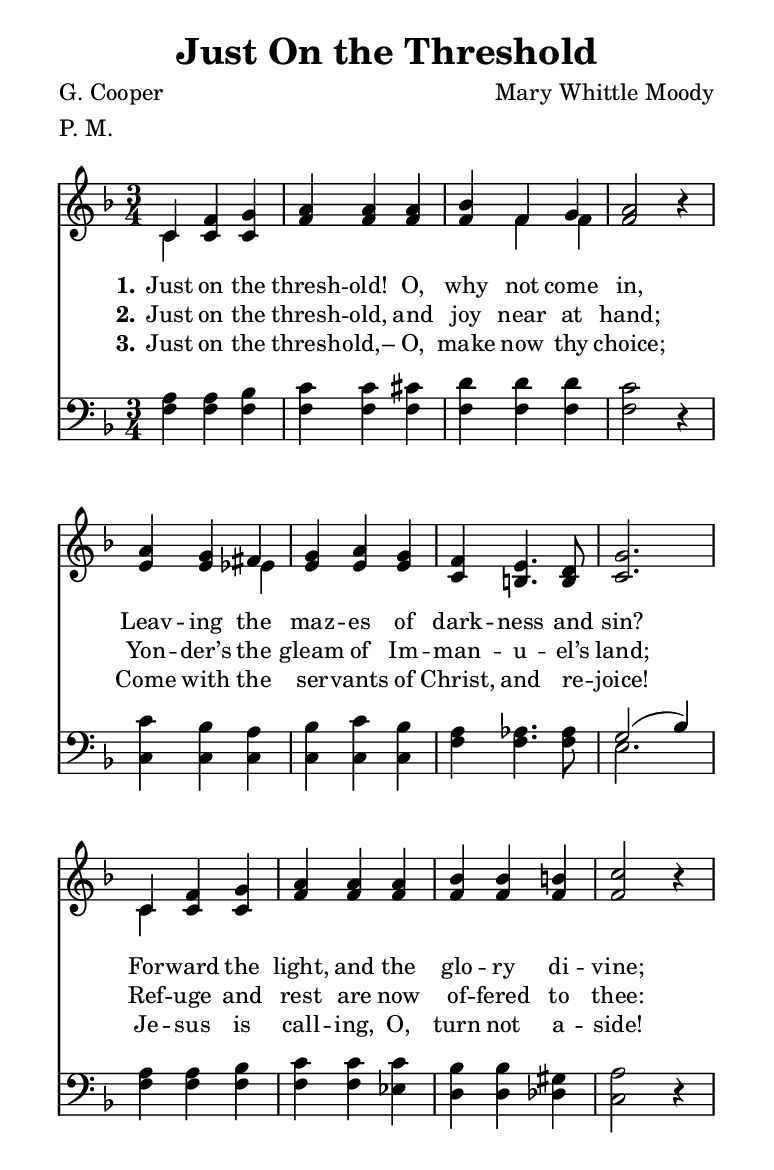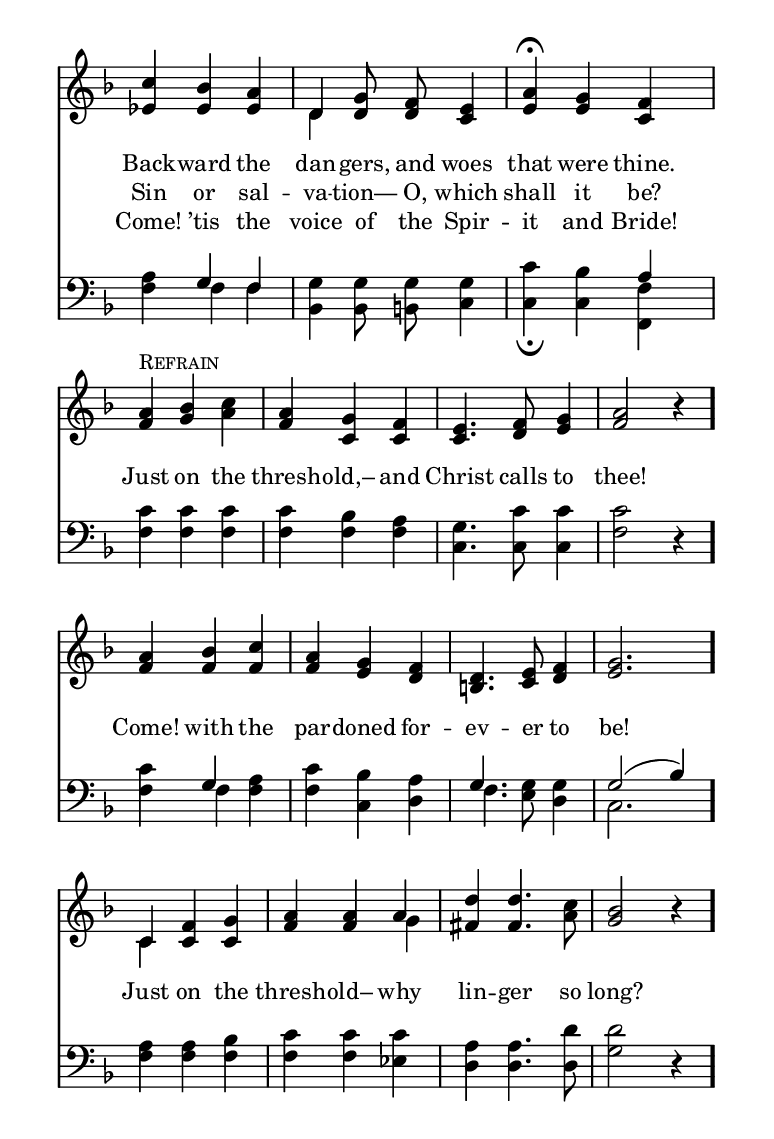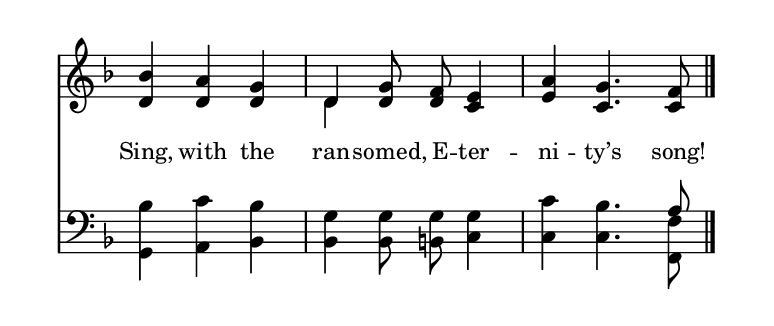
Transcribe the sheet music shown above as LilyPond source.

\include "common/global.ily"
\paper {
  \include "common/paper.ily"
  %ragged-bottom = ##t
  ragged-last-bottom = ##t
  systems-per-page = #(cond (is-eogsized 5) (#t #f))
  page-count = #(cond (is-eogsized 2) (#t #f))
  system-count = #(cond (is-eogsized 6) (#t #f))
}

\header{
  hymnnumber = "98"
  title = "Just On the Threshold"
  tunename = "Moment By Moment"
  meter = "P. M."
  poet = "G. Cooper"
  composer = "Mary Whittle Moody"
  %copyright = ""
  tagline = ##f
}

% for fermata in MIDI
ta = { \tempo 4=120 }
tb = { \tempo 4=60 }

patternAA = { c4 c4 c4 | c4 c4 c4 | c4 c4 c4 | c2 c4 }
patternBA = { c4 c4 c4 | c4 c4 c4 | c4 c4. c8 | c2. }
patternBB = { c4 c4 c4 | c4 c4 c4 | c4 c4. c8 | c2( c4) }
patternCA = { c4 c4 c4 | c4 c8 c8 c4 | c4 \tb c4 \ta c4 | c2. }
patternDA = { c4 c4 c4 | c4 c4 c4 | c4. c8 c4 | c2 c4 }
patternEA = { c4 c4 c4 | c4 c4 c4 | c4. c8 c4 | c2. }
patternEB = { c4 c4 c4 | c4 c4 c4 | c4. c8 c4 | c2( c4) }
patternFA = { c4 c4 c4 | c4 c4 c4 | c4 c4. c8 | c2 c4 }
patternGA = { c4 c4 c4 | c4 c8 c8 c4 | c4 c4. c8 | c2. }

global = {
  \include "common/overrides.ily"
  \override Staff.TimeSignature.style = #'numbered
  \time 3/4
  \override Score.MetronomeMark.transparent = ##t % hide all fermata changes too
  \ta
  \key f \major
  \autoBeamOff
}

notesSoprano = {
\global
\relative c' {

  \changePitch \patternAA { c f g | a a a | bes f g | a r }
  \changePitch \patternBA { a g fis | g a g | f e d | g }
  \changePitch \patternAA { c, f g | a a a | bes bes b | c r }
  \changePitch \patternCA { c bes a | d, g f | e a \fermata g | f }

  << s^\markup { \small \caps "Refrain" }
  \changePitch \patternDA { a bes c | a g f | e f g | a r } >>
  \changePitch \patternEA { a bes c | a g f | d e f | g }
  \changePitch \patternFA { c, f g | a a a | d d c | bes r }
  \changePitch \patternGA { bes a g | d g f | e a g | f }

  \bar "|."

}
}

notesAlto = {
\global
\relative e' {

  \changePitch \patternAA { c c c | f f f | f f f | f r }
  \changePitch \patternBA { e e ees | e e e | c b! b | c }
  \changePitch \patternAA { c c c | f f f | f f f | f r }
  \changePitch \patternCA { ees ees ees | d d d | c e e | c }

  \changePitch \patternDA { f g a | f c c | c d e | f r }
  \changePitch \patternEA { f f f | f e d | b! c d | e }
  \changePitch \patternFA { c c c | f f g | fis fis a | g r }
  \changePitch \patternGA { d d d | d d d | c e c | c }

}
}

notesTenor = {
\global
\relative a {

  \changePitch \patternAA { a a bes | c c cis | d d d | c r }
  \changePitch \patternBB { c bes a | bes c bes | a aes aes | g( bes) }
  \changePitch \patternAA { a a bes | c c c | bes bes gis | a r }
  \changePitch \patternCA { a g f | g g g | g c bes | a }

  \changePitch \patternDA { c c c | c bes a | g c c | c r }
  \changePitch \patternEB { c g a | c bes a | g g g | g( bes) }
  \changePitch \patternFA { a a bes | c c c | a a d | d r }
  \changePitch \patternGA { bes c bes | g g g | g c bes | a }

}
}

notesBass = {
\global
\relative f {

  \changePitch \patternAA { f f f | f f f | f f f | f r }
  \changePitch \patternBA { c c c | c c c | f f f | e }
  \changePitch \patternAA { f f f | f f ees | d d des | c r }
  \changePitch \patternCA { f f f | bes, bes b! | c c_\fermata c | <f f,> }

  \changePitch \patternDA { f f f | f f f | c c c | f r }
  \changePitch \patternEA { f f f | f c d | f e d | c }
  \changePitch \patternFA { f f f | f f ees | d d d | g r }
  \changePitch \patternGA { g, a bes | bes bes b! | c c c | <f f,> }

}
}

% This hymn does not have \bar "." at the end of each line as typeset in the
% original

Refrain = \lyricmode {

Just on the thresh -- old,– and Christ calls to thee! \bar "."
Come! with the par -- doned for -- ev -- er to be! \bar "."
Just on the thresh -- old– why lin -- ger so long? \bar "."
Sing, with the ran -- somed, E -- ter -- ni -- ty’s song! \bar "."

}

wordsA = \lyricmode {
\set stanza = "1."

Just on the thresh -- old! O, why not come in,
Leav -- ing the maz -- es of dark -- ness and sin?
For -- ward the light, and the glo -- ry di -- vine;
Back -- ward the dan -- gers, and woes that were thine.

}

wordsB = \lyricmode {
\set stanza = "2."

Just on the thresh -- old, and joy near at hand;
Yon -- der’s the gleam of Im -- man -- u -- el’s land;
Ref -- uge and rest are now of -- fered to thee:
Sin or sal -- va -- tion— O, which shall it be?

\Refrain

}

wordsC = \lyricmode {
\set stanza = "3."

Just on the thresh -- old,– O, make now thy choice;
Come with the ser -- vants of Christ, and re -- joice!
Je -- sus is call -- ing, O, turn not a -- side!
Come! ’tis the voice of the Spir -- it and Bride!

}

\score {
  \context ChoirStaff <<
    \context Staff = upper <<
      \set Staff.autoBeaming = ##f
      \set ChoirStaff.systemStartDelimiter = #'SystemStartBar
      \set ChoirStaff.printPartCombineTexts = ##f
      \partcombine #'(2 . 9) \notesSoprano \notesAlto
      \context NullVoice = sopranos { \voiceOne << \notesSoprano >> }
      \context NullVoice = altos { \voiceTwo << \notesAlto >> }
      \context Lyrics = one   \lyricsto sopranos \wordsA
      \context Lyrics = two   \lyricsto sopranos \wordsB
      \context Lyrics = three \lyricsto sopranos \wordsC
    >>
    \context Staff = men <<
      \set Staff.autoBeaming = ##f
      \clef bass
      \set ChoirStaff.printPartCombineTexts = ##f
      \partcombine #'(2 . 9) \notesTenor \notesBass
      \context NullVoice = tenors { \voiceOne << \notesTenor >> }
      \context NullVoice = basses { \voiceTwo << \notesBass >> }
    >>
  >>
  \layout {
    \include "common/layout.ily"
  }
  \midi{
    \include "common/midi.ily"
  }
}

%\markup { \fill-line { \column {
%  \line{ \bold 5 \column { \wordsE } } \combine \null \vspace #0.4
%  \line{ \bold 6 \column { \wordsF } } \combine \null \vspace #0.4
%  \line{ \bold 7 \column { \wordsG } } \combine \null \vspace #0.4
%  \line{ \bold 8 \column { \wordsH } } \combine \null \vspace #0.4
%} } }

\version "2.19.49"  % necessary for upgrading to future LilyPond versions.

% vi:set et ts=2 sw=2 ai nocindent syntax=lilypond:
